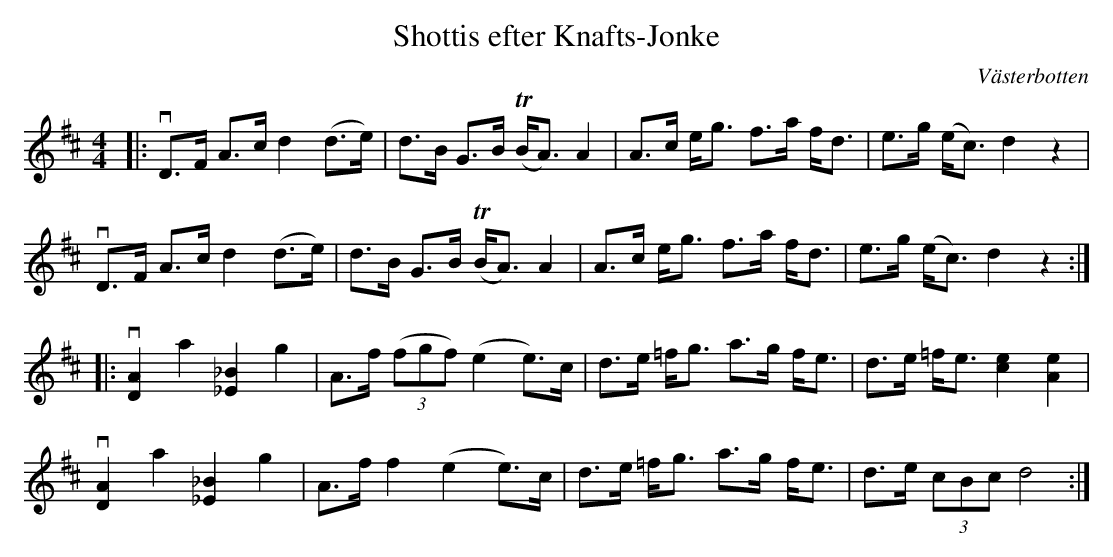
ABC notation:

X:1
T: Shottis efter Knafts-Jonke
O: Västerbotten
M: 4/4
L: 1/8
K: D
|: vD>F A>c d2 (d>e) | d>B G>B T(B<A) A2 | A>c e<g f>a f<d | e>g (e<c) d2 z2 |
vD>F A>c d2 (d>e) | d>B G>B T(B<A) A2 | A>c e<g f>a f<d | e>g (e<c) d2 z2 :|:
v[DA]2 a2 [_E_B]2 g2 | A>f (3(fgf) (e2 e)>c | d>e =f<g a>g f<e | d>e =f<e [e2c2] [e2A2] |
v[DA]2 a2 [_E_B]2 g2 | A>f f2 (e2 e)>c | d>e =f<g a>g f<e | d>e (3cBc d4 :|
